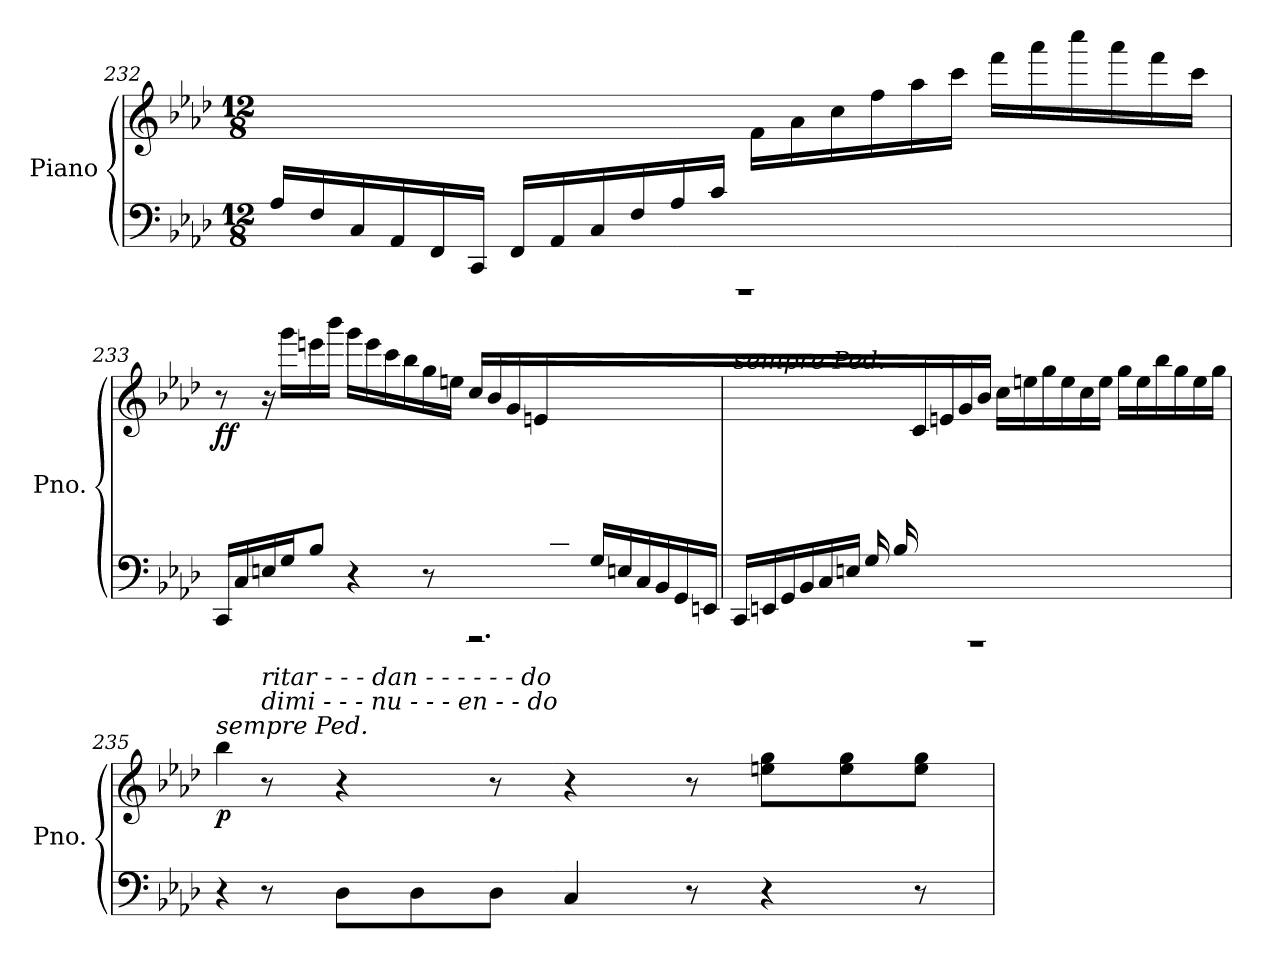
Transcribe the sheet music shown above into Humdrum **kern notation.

**kern	**kern	**dynam
*part1	*part1	*part1
*staff2	*staff1	*staff1/2
*I"Piano	*	*
*I'Pno.	*	*
*clefF4	*clefG2	*
*k[b-e-a-d-]	*k[b-e-a-d-]	*
*M12/8	*M12/8	*
=232	=232	=232
*^	*	*
16A-/LL	1.r	2.ryy	.
16F/	.	.	.
16C/	.	.	.
16AA-/	.	.	.
16FF/	.	.	.
16CC/JJ	.	.	.
16FF/LL	.	.	.
16AA-/	.	.	.
16C/	.	.	.
16F/	.	.	.
16A-/	.	.	.
16c/JJ	.	.	.
2.ryy	.	16f\LL	.
.	.	16a-\	.
.	.	16cc\	.
.	.	16ff\	.
.	.	16aa-\	.
.	.	16ccc\JJ	.
.	.	16fff\LL	.
.	.	16aaa-\	.
.	.	16cccc\	.
.	.	16aaa-\	.
.	.	16fff\	.
.	.	16ccc\JJ	.
!!LO:LB:g=z
=233	=233	=233	=233
!	!	!	!LO:DY:b
1ryy	16CC/LL	8r	ff
.	16C/	.	.
.	16En/	16r	.
.	16G/J	16ggg\LL	.
.	8B-/J	16eeen\	.
.	.	16bbb-\JJ	.
.	4r	16ggg\LL	.
.	.	16eee\	.
.	.	16ccc\	.
.	.	16bb-\	.
.	8r	16gg\	.
.	.	16een\JJ	.
.	2.r	16cc/LL	.
.	.	16b-/	.
.	.	16g/	.
.	.	16en/	.
16c/	.	2ryy	.
16B-/JJ	.	.	.
16G/LL	.	.	.
16En/	.	.	.
16C/	.	.	.
16BB-/	.	.	.
16GG/	.	.	.
16EEn/JJ	.	.	.
=234	=234	=234	=234
!	!	!LO:TX:a:i:t=sempre Ped.	!
16CC/LL	1.r	2ryy	.
16EEn/	.	.	.
16GG/	.	.	.
16BB-/	.	.	.
16C/	.	.	.
16En/JJ	.	.	.
16G/LL	.	.	.
16B-/	.	.	.
1ryy	.	16c/	.
.	.	16en/	.
.	.	16g/	.
.	.	16b-/JJ	.
.	.	16cc\LL	.
.	.	16een\	.
.	.	16gg\	.
.	.	16ee\	.
.	.	16cc\	.
.	.	16ee\JJ	.
.	.	16gg\LL	.
.	.	16ee\	.
.	.	16bb-\	.
.	.	16gg\	.
.	.	16ee\	.
.	.	16gg\JJ	.
*v	*v	*	*
!!LO:LB:g=z
=235	=235	=235
!	!LO:TX:a:i:t=sempre Ped.	!
!	!	!LO:DY:b
4r	4bb-\	p
!	!LO:TX:a:i:t=dimi   -          -         -      nu     -          -            -         en       -           -        do	!
!	!LO:TX:a:i:t=ritar   -          -         -      dan   -          -             -          -          -           -     do	!
8r	8r	.
8D-\L	4r	.
8D-\	.	.
8D-\J	8r	.
*	*MM152	*
4C/	4r	.
8r	8r	.
*	*MM144	*
4r	8een\ 8gg\L	.
.	8ee\ 8gg\	.
8r	8ee\ 8gg\J	.
=	=	=
*-	*-	*-
